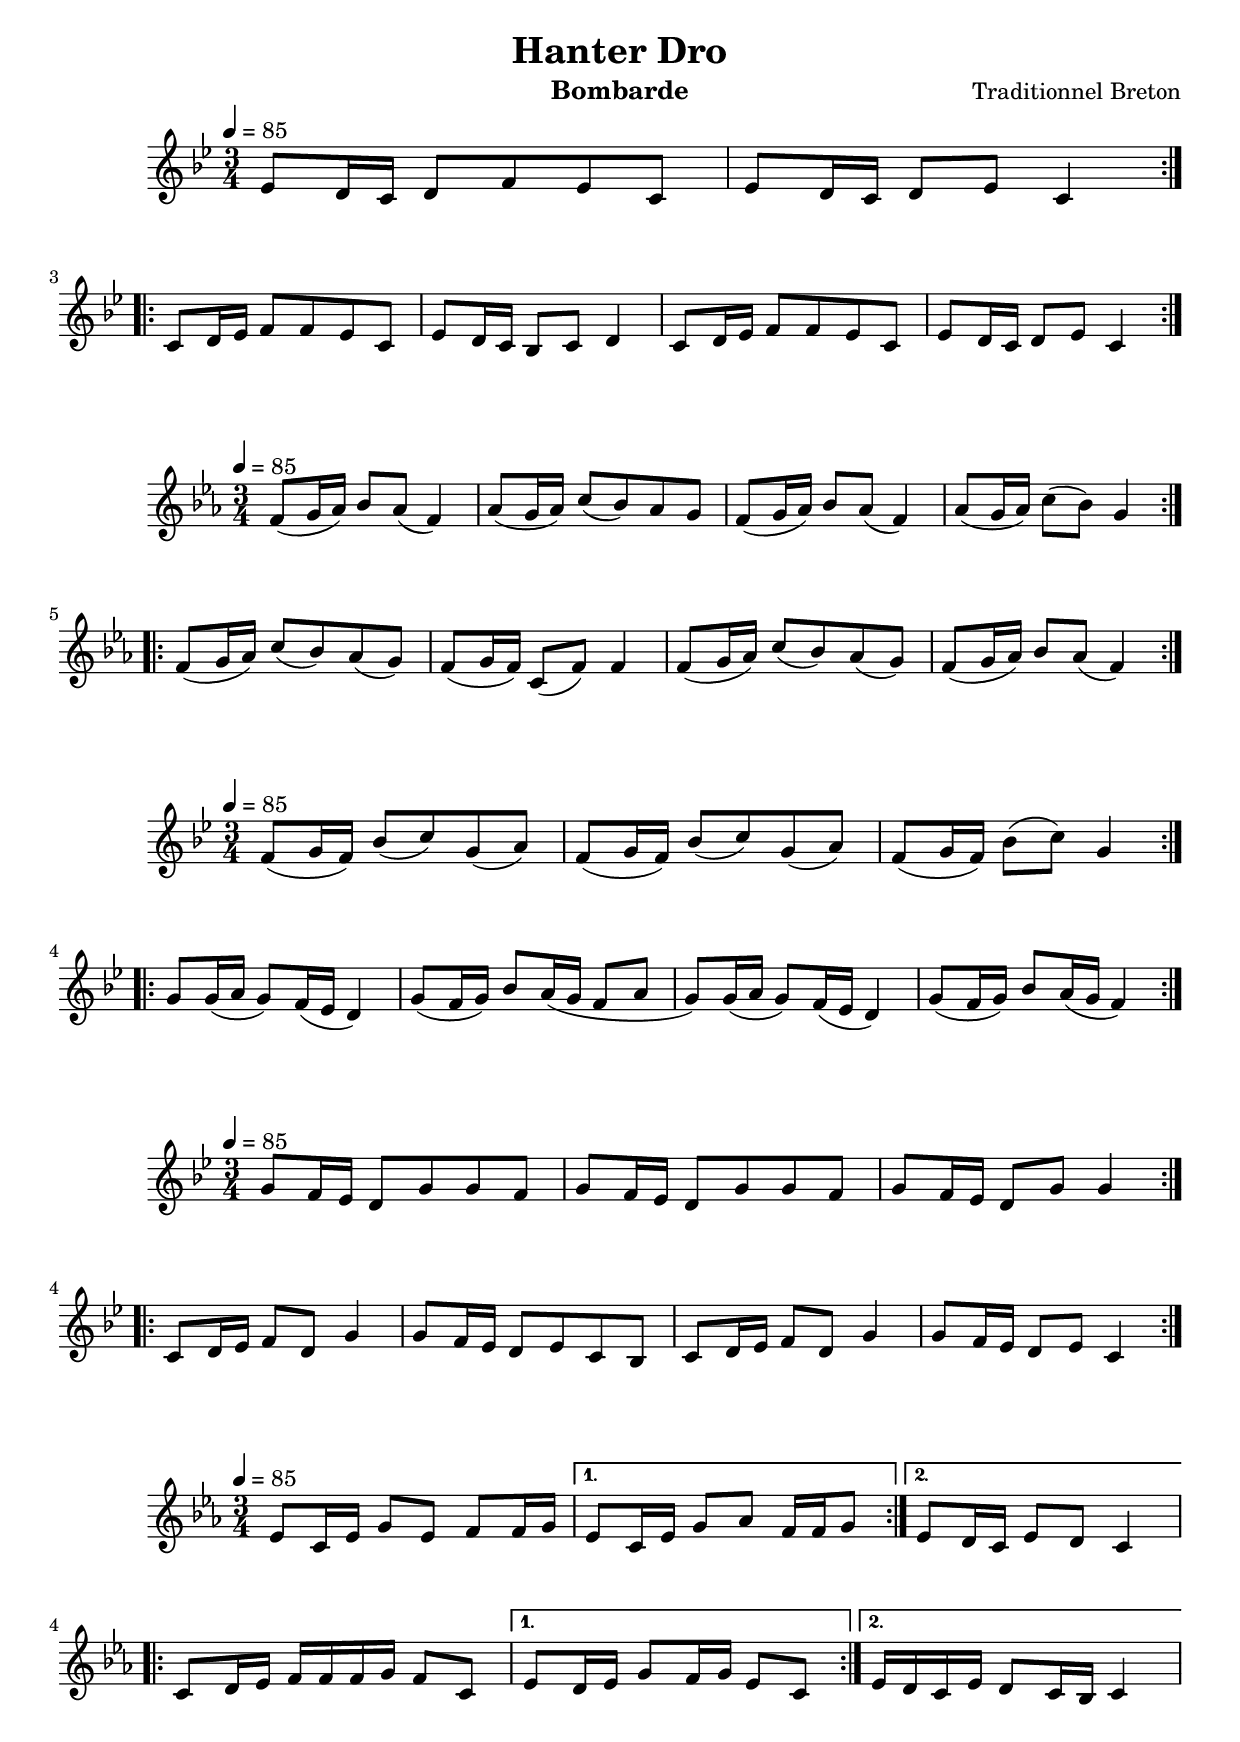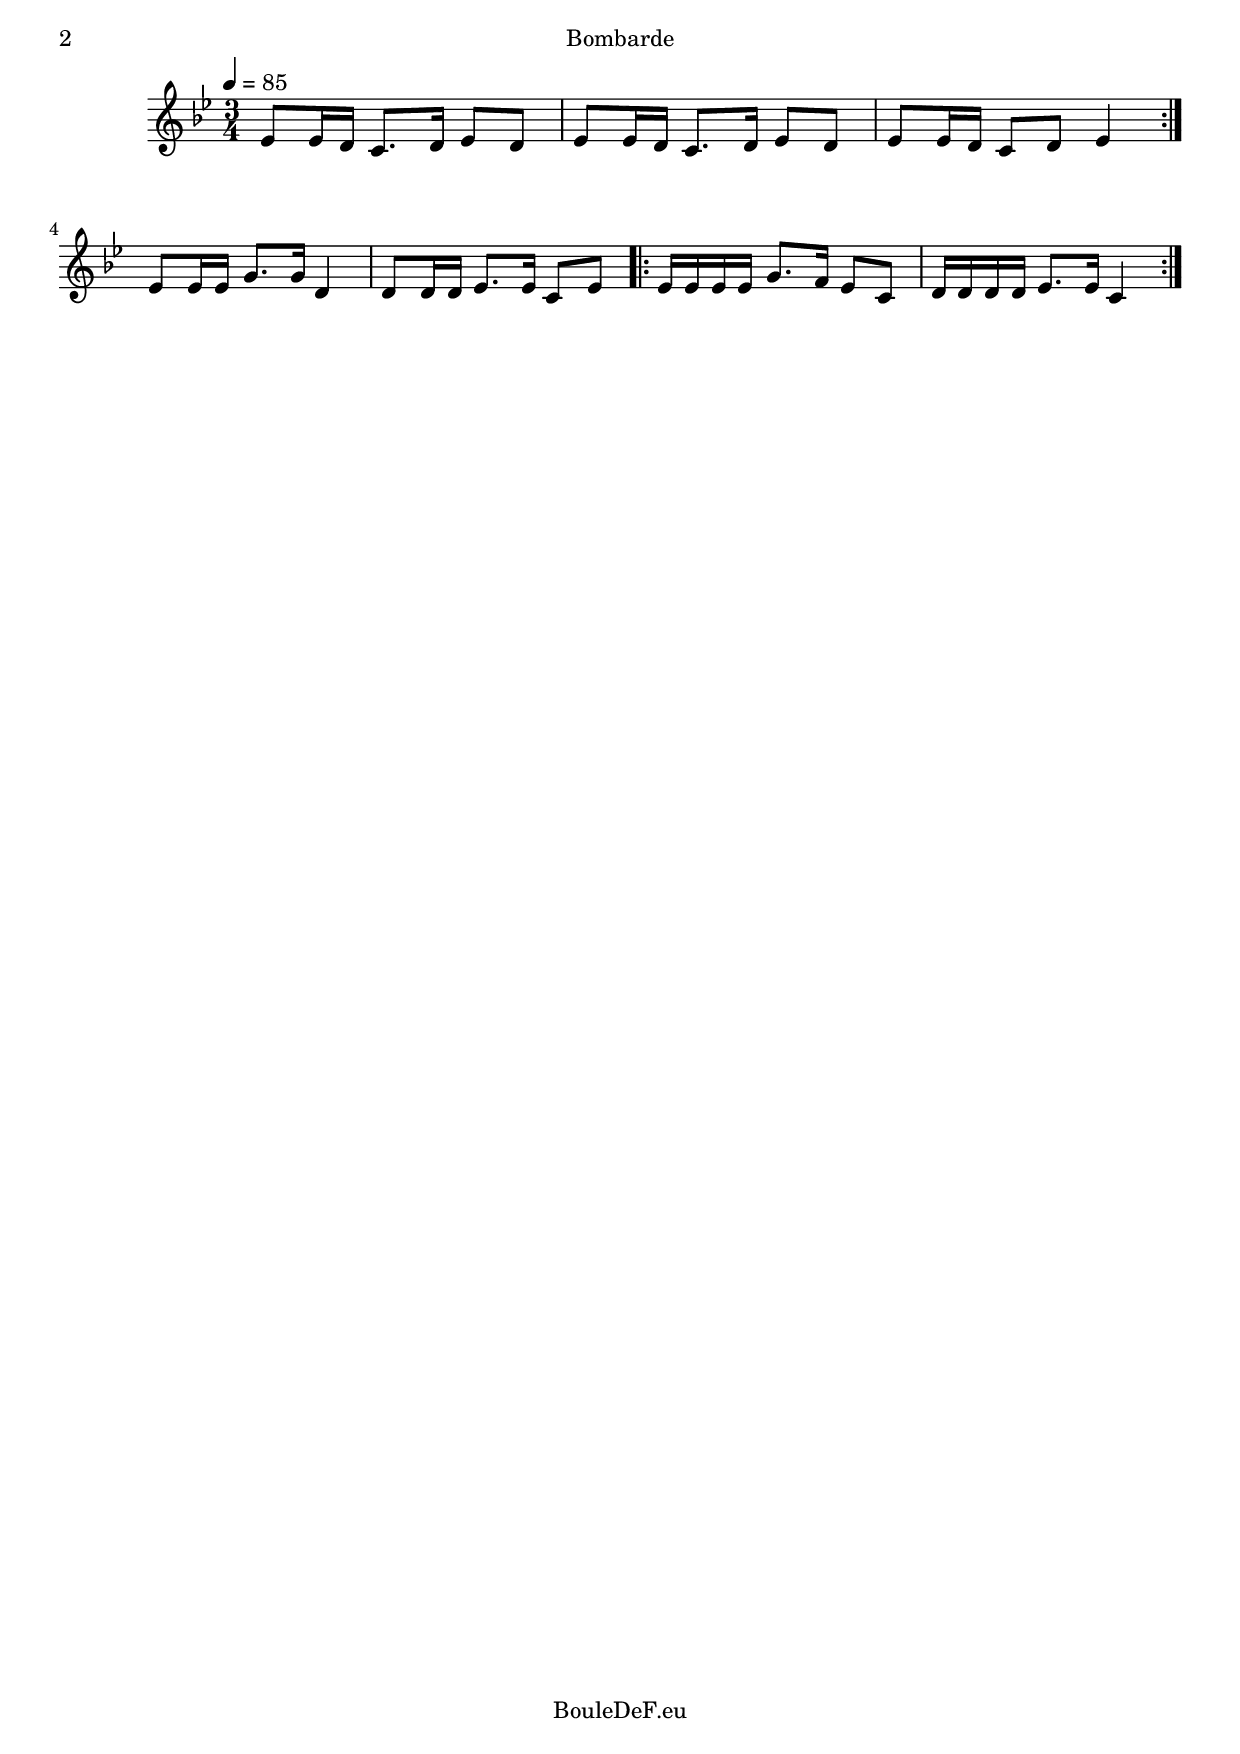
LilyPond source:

\version "2.16.0"
\include "italiano.ly"

\book {
	\header {
		title = "Hanter Dro"
		composer = "Traditionnel Breton"
		instrument = "Bombarde"
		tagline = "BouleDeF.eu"
	}
	
	\version "2.16.0"
\include "italiano.ly"

\header {
	title = "Hanter Dro"
	composer = "Traditionnel Breton"
	instrument = "Bombarde"
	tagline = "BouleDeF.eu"
}

\score {
	\new Staff \relative sib {
		\clef "treble"
		\key sib \major
		\time 3/4
		\tempo 4 = 85

		\repeat volta 2 {
			mib8 re16 do re8 fa mib do
			| mib re16 do re8 mib do4
		}
		\break
		\repeat volta 2 {
			do8 re16 mib fa8 fa mib do
			| mib re16 do sib8 do re4
			| do8 re16 mib fa8 fa mib do
			| mib re16 do re8 mib do4
		}
	}
}


	\version "2.16.0"
\include "italiano.ly"

\header {
	title = "Hanter Dro"
	composer = "Traditionnel Breton"
	instrument = "Bombarde"
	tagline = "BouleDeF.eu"
}

\score {
	\new Staff \relative sib {
		\clef "treble"
		\key mib \major
		\time 3/4
		\tempo 4 = 85

		\repeat volta 2 {
			fa'8( sol16 lab) sib8 lab( fa4)
			| lab8( sol16 lab) do8( sib) lab sol
			| fa( sol16 lab) sib8 lab( fa4)
			| lab8( sol16 lab) do8( sib) sol4
		}
		\break
		\repeat volta 2 {
			fa8( sol16 lab) do8( sib) lab( sol)
			| fa( sol16 fa) do8( fa) fa4
			| fa8( sol16 lab) do8( sib) lab( sol)
			| fa( sol16 lab) sib8 lab( fa4)
		}
	}
}


	\version "2.16.0"
\include "italiano.ly"

\header {
	title = "Hanter Dro"
	composer = "Traditionnel Breton"
	instrument = "Bombarde"
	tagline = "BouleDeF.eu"
}

\score {
	\new Staff \relative sib {
		\clef "treble"
		\key sib \major
		\time 3/4
		\tempo 4 = 85

		\repeat volta 2 {
			fa'8( sol16 fa) sib8( do) sol( la)
			| fa( sol16 fa) sib8( do) sol( la)
			| fa( sol16 fa) sib8( do) sol4
		}
		\break
		\repeat volta 2 {
			sol8 sol16( la sol8) fa16( mib re4)
			| sol8( fa16 sol) sib8 la16( sol fa8 la
			| sol) sol16( la sol8) fa16( mib re4)
			| sol8( fa16 sol) sib8 la16( sol fa4)
		}
	}
}


	\version "2.16.0"
\include "italiano.ly"

\header {
	title = "Hanter Dro"
	composer = "Traditionnel Breton"
	instrument = "Bombarde"
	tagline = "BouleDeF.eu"
}

\score {
	\new Staff \relative sib {
		\clef "treble"
		\key sib \major
		\time 3/4
		\tempo 4 = 85

		\repeat volta 2 {
			| sol'8 fa16 mib re8 sol sol fa
			| sol8 fa16 mib re8 sol sol fa
			| sol8 fa16 mib re8 sol sol4
		}
		\break
		\repeat volta 2 {
			| do,8 re16 mib fa8 re sol4
			| sol8 fa16 mib re8 mib do sib
			| do8 re16 mib fa8 re sol4
			| sol8 fa16 mib re8 mib do4
		}
	}
}


	\version "2.16.0"
\include "italiano.ly"

\header {
	title = "Hanter Dro"
	composer = "Traditionnel Breton"
	instrument = "Bombarde"
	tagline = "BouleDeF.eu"
}

\score {
	\new Staff \relative sib {
		\clef "treble"
		\key mib \major
		\time 3/4
		\tempo 4 = 85

		\repeat volta 2 {
			| mib8 do16 mib sol8 mib fa fa16 sol
		}
		\alternative {
			{| mib8 do16 mib sol8 lab fa16 fa sol8}
			{| mib8 re16 do mib8 re do4}
		}
		\break
		\repeat volta 2 {
			| do8 re16 mib fa fa fa sol fa8 do
		}
		\alternative {
			{| mib8 re16 mib sol8 fa16 sol mib8 do}
			{| mib16 re do mib re8 do16 sib do4}
		}
	}
}


	\pageBreak
	\version "2.16.0"
\include "italiano.ly"

\header {
	title = "Hanter Dro"
	composer = "Traditionnel Breton"
	instrument = "Bombarde"
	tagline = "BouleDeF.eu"
}

\score {
	\new Staff \relative sib {
		\clef "treble"
		\key sib \major
		\time 3/4
		\tempo 4 = 85

		\repeat volta 2 {
			| mib8 mib16 re do8. re16 mib8 re
			| mib8 mib16 re do8. re16 mib8 re
			| mib8 mib16 re do8 re mib4
		}
		\break
		| mib8 mib16 mib sol8. sol16 re4
		| re8 re16 re mib8. mib16 do8 mib
		\repeat volta 2 {
			| mib16 mib mib mib sol8. fa16 mib8 do
			| re16 re re re mib8. mib16 do4
		}
	}
}


}
